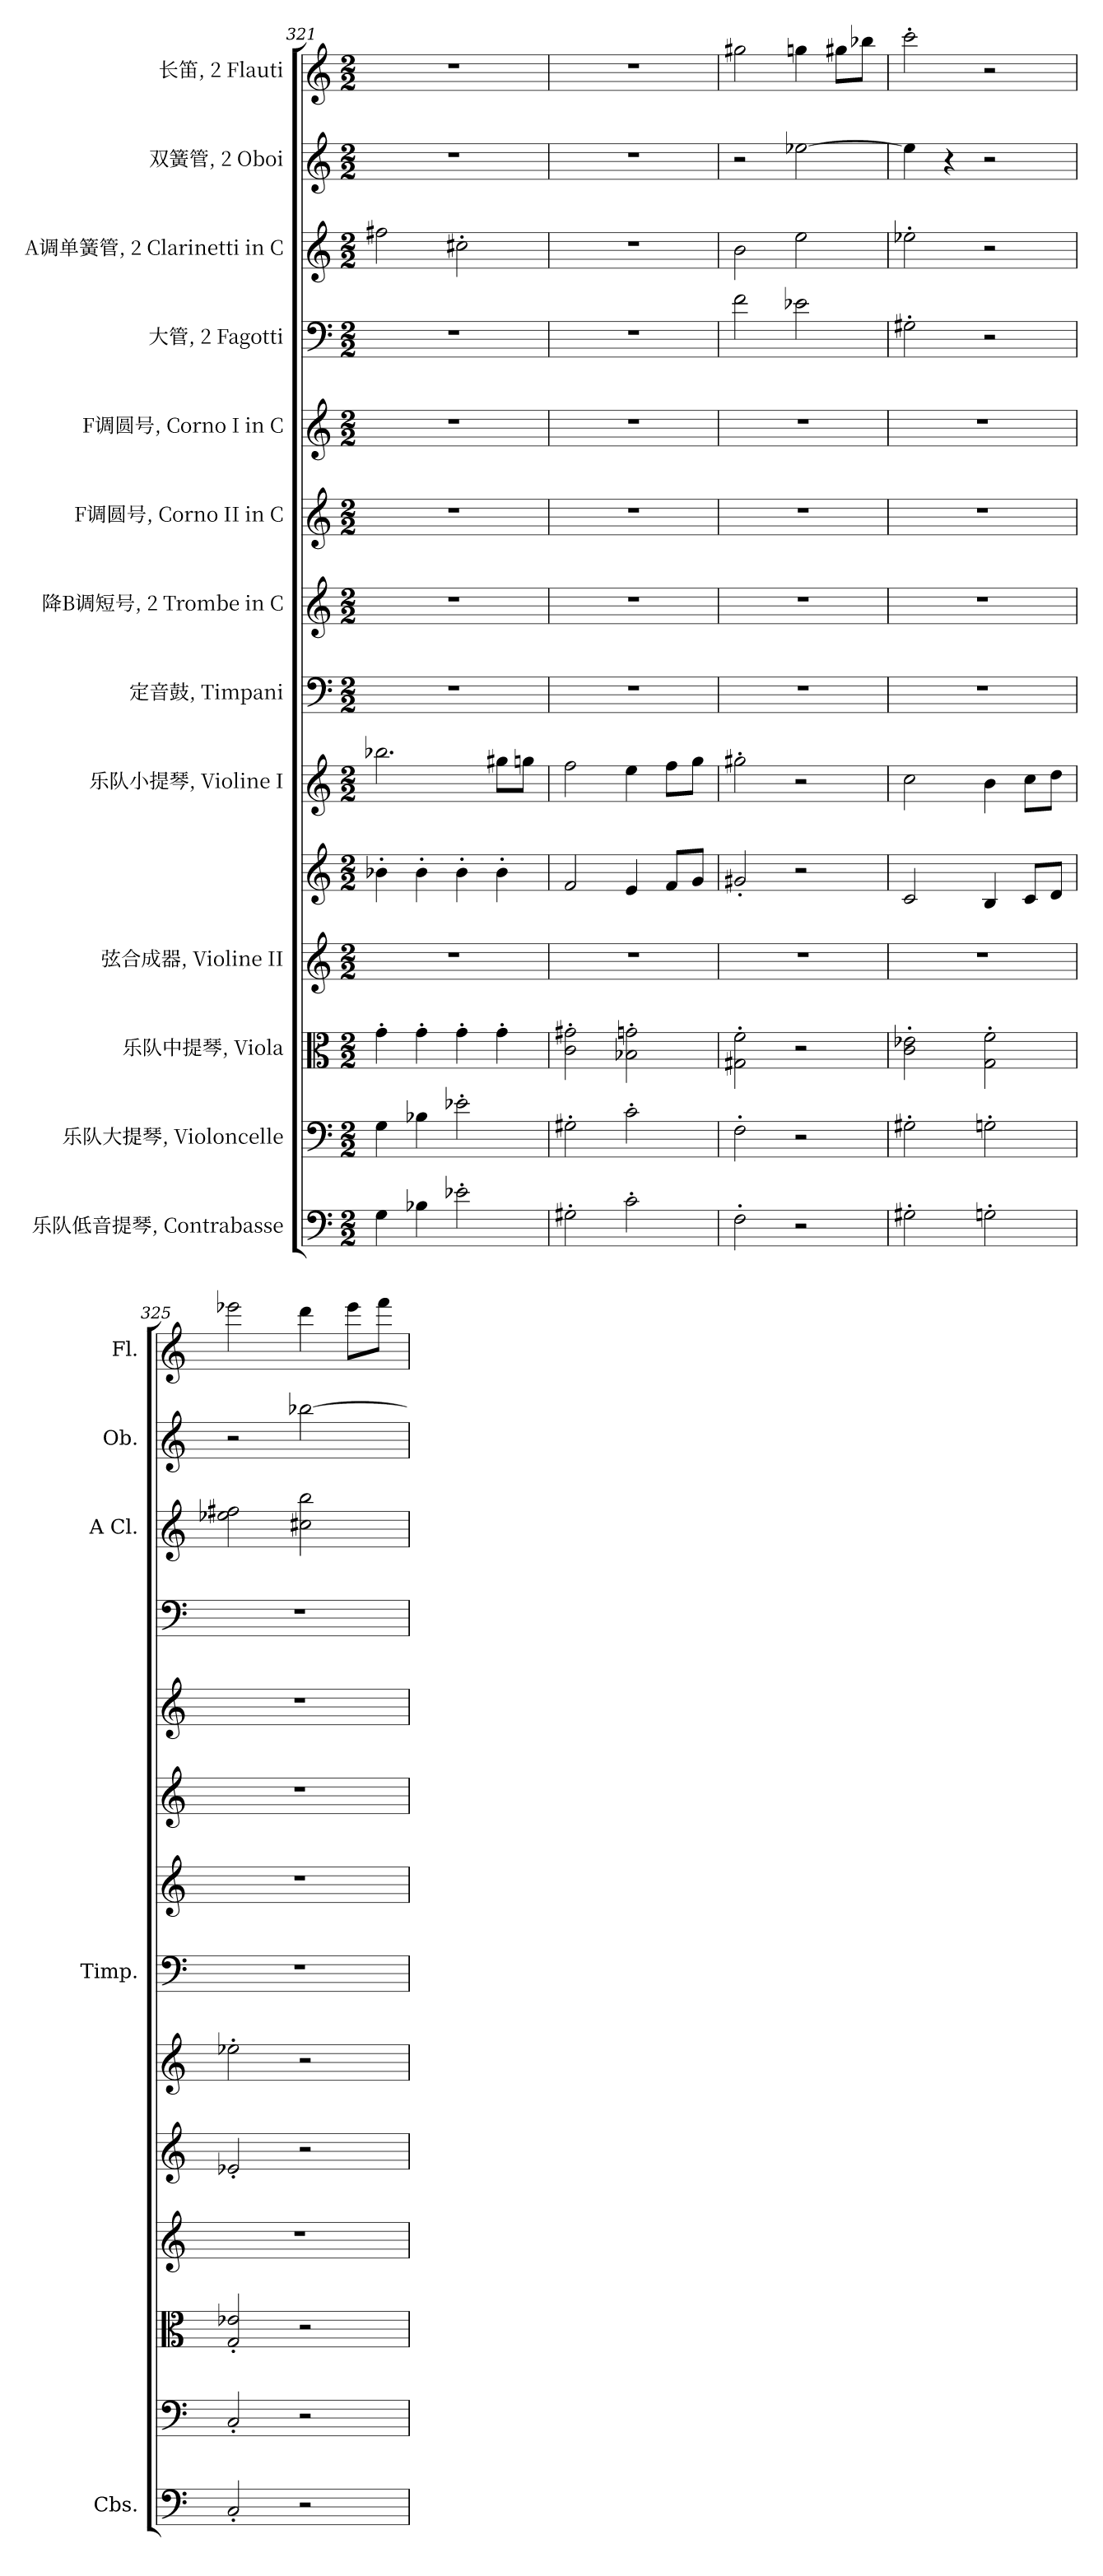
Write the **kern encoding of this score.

**kern	**kern	**kern	**kern	**kern	**kern	**kern	**kern	**kern	**kern	**kern	**kern	**kern	**kern
*part13	*part12	*part11	*part10	*part10	*part9	*part8	*part7	*part6	*part5	*part4	*part3	*part2	*part1
*staff14	*staff13	*staff12	*staff11	*staff10	*staff9	*staff8	*staff7	*staff6	*staff5	*staff4	*staff3	*staff2	*staff1
*I"乐队低音提琴, Contrabasse	*I"乐队大提琴, Violoncelle	*I"乐队中提琴, Viola	*I"弦合成器, Violine II	*	*I"乐队小提琴, Violine I	*I"定音鼓, Timpani	*I"降B调短号, 2 Trombe in C	*I"F调圆号, Corno II in C	*I"F调圆号, Corno I in C	*I"大管, 2 Fagotti	*I"A调单簧管, 2 Clarinetti in C	*I"双簧管, 2 Oboi	*I"长笛, 2 Flauti
*I'Cbs.	*	*	*	*	*	*I'Timp.	*	*	*	*	*I'A Cl.	*I'Ob.	*I'Fl.
*clefF4	*clefF4	*clefC3	*clefG2	*clefG2	*clefG2	*clefF4	*clefG2	*clefG2	*clefG2	*clefF4	*clefG2	*clefG2	*clefG2
*ITrd7c12	*	*	*	*	*	*	*ITrd1c2	*ITrd4c7	*ITrd4c7	*	*ITrd2c3	*	*
*k[]	*k[]	*k[]	*k[]	*k[]	*k[]	*k[]	*k[b-e-]	*k[b-]	*k[b-]	*k[]	*k[f#c#g#]	*k[]	*k[]
*M2/2	*M2/2	*M2/2	*M2/2	*M2/2	*M2/2	*M2/2	*M2/2	*M2/2	*M2/2	*M2/2	*M2/2	*M2/2	*M2/2
*MM245	*MM245	*MM245	*MM245	*MM245	*MM245	*MM245	*MM245	*MM245	*MM245	*MM245	*MM245	*MM245	*MM245
=321	=321	=321	=321	=321	=321	=321	=321	=321	=321	=321	=321	=321	=321
4GG\	4G\	4g'\	1r	4b-X'\	2.bb-X\	1r	1r	1r	1r	1r	2dd#X\	1r	1r
4BB-X\	4B-X\	4g'\	.	4b-'\	.	.	.	.	.	.	.	.	.
2E-X'\	2e-X'\	4g'\	.	4b-'\	.	.	.	.	.	.	2a#X'\	.	.
.	.	4g'\	.	4b-'\	8gg#X\L	.	.	.	.	.	.	.	.
.	.	.	.	.	8ggn\J	.	.	.	.	.	.	.	.
!!LO:PB:g=z
=322	=322	=322	=322	=322	=322	=322	=322	=322	=322	=322	=322	=322	=322
*	*	*	*	*	*	*	*	*	*	*	*	*	*MM245
2GG#X'\	2G#X'\	2c\' 2g#X\'	1r	2f/	2ff\	1r	1r	1r	1r	1r	1r	1r	1r
2C'\	2c'\	2B-X\' 2gn\'	.	4e/	4ee\	.	.	.	.	.	.	.	.
.	.	.	.	8f/L	8ff\L	.	.	.	.	.	.	.	.
.	.	.	.	8g/J	8gg\J	.	.	.	.	.	.	.	.
=323	=323	=323	=323	=323	=323	=323	=323	=323	=323	=323	=323	=323	=323
*	*	*	*	*	*	*	*	*	*	*	*	*	*MM245
2FF'\	2F'\	2G#X\' 2f\'	1r	2g#X'/	2gg#X'\	1r	1r	1r	1r	2f\	2g#\	2r	2gg#X\
*	*	*	*	*	*	*	*	*	*	*	*	*	*MM248
2r	2r	2r	.	2r	2r	.	.	.	.	2e-X\	2cc#\	[2ee-X\	4ggn\
.	.	.	.	.	.	.	.	.	.	.	.	.	8gg#X\L
.	.	.	.	.	.	.	.	.	.	.	.	.	8bb-X\J
=324	=324	=324	=324	=324	=324	=324	=324	=324	=324	=324	=324	=324	=324
*	*	*	*	*	*	*	*	*	*	*	*	*	*MM244
2GG#X'\	2G#X'\	2c\' 2e-X\'	1r	2c/	2cc\	1r	1r	1r	1r	2G#X'\	2ccn'\	4ee-\]	2ccc'\
.	.	.	.	.	.	.	.	.	.	.	.	4r	.
*	*	*	*	*	*	*	*	*	*	*	*	*	*MM247
2GGn'\	2Gn'\	2G\' 2f\'	.	4B/	4b\	.	.	.	.	2r	2r	2r	2r
.	.	.	.	8c/L	8cc\L	.	.	.	.	.	.	.	.
.	.	.	.	8d/J	8dd\J	.	.	.	.	.	.	.	.
=325	=325	=325	=325	=325	=325	=325	=325	=325	=325	=325	=325	=325	=325
*	*	*	*	*	*	*	*	*	*	*	*	*	*MM243
2CC'/	2C'/	2G/' 2e-X/'	1r	2e-X'/	2ee-X'\	1r	1r	1r	1r	1r	2ccn\ 2dd#X\	2r	2eee-X\
*	*	*	*	*	*	*	*	*	*	*	*	*	*MM247
2r	2r	2r	.	2r	2r	.	.	.	.	.	2a#X\ 2gg#\	[2bb-X\	4ddd\
.	.	.	.	.	.	.	.	.	.	.	.	.	8eee-\L
.	.	.	.	.	.	.	.	.	.	.	.	.	8fff\J
=	=	=	=	=	=	=	=	=	=	=	=	=	=
*-	*-	*-	*-	*-	*-	*-	*-	*-	*-	*-	*-	*-	*-
